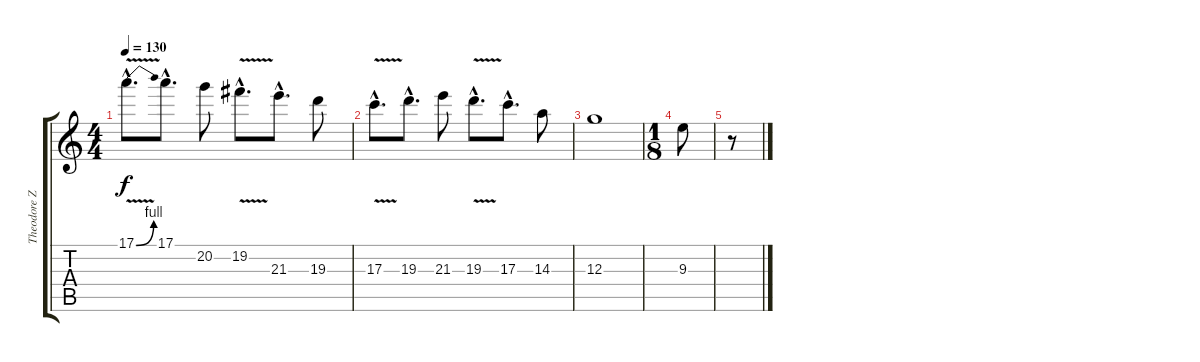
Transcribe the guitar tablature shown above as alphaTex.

\track ("Theodore Ziras harmony" "Theodore Z") {instrument distortionguitar}
\staff {score tabs}
\tuning (E4 B3 G3 D3 A2 E2) {hide}
\ts (4 4)
\tempo 130
\clef g2
\ks c
17.1{be (bend 0 0 60 4) v hac}.8{d dy f} 17.1{hac}.8{d} 20.2.8 19.2{v hac}.8{d} 21.3{hac}.8{d} 19.3.8 |
17.3{v hac}.8{d} 19.3{hac}.8{d} 21.3.8 19.3{v hac}.8{d} 17.3{hac}.8{d} 14.3.8 |
12.3.1 |
\ts (1 8)
9.3.8 |
r.8
